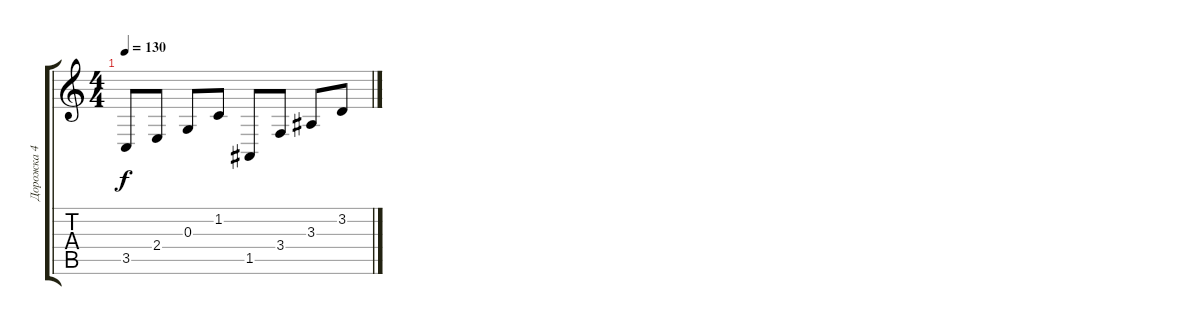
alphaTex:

\track ("Дорожка 4" "Дорожка 4") {instrument choiraahs}
\staff {score tabs}
\tuning (E4 B3 G3 D3 A2 E2) {hide}
\ts (4 4)
\tempo 130
\clef g2
\ks c
3.5.8{dy f volume 0} 2.4.8 0.3.8 1.2.8 1.5.8 3.4.8 3.3.8 3.2.8
